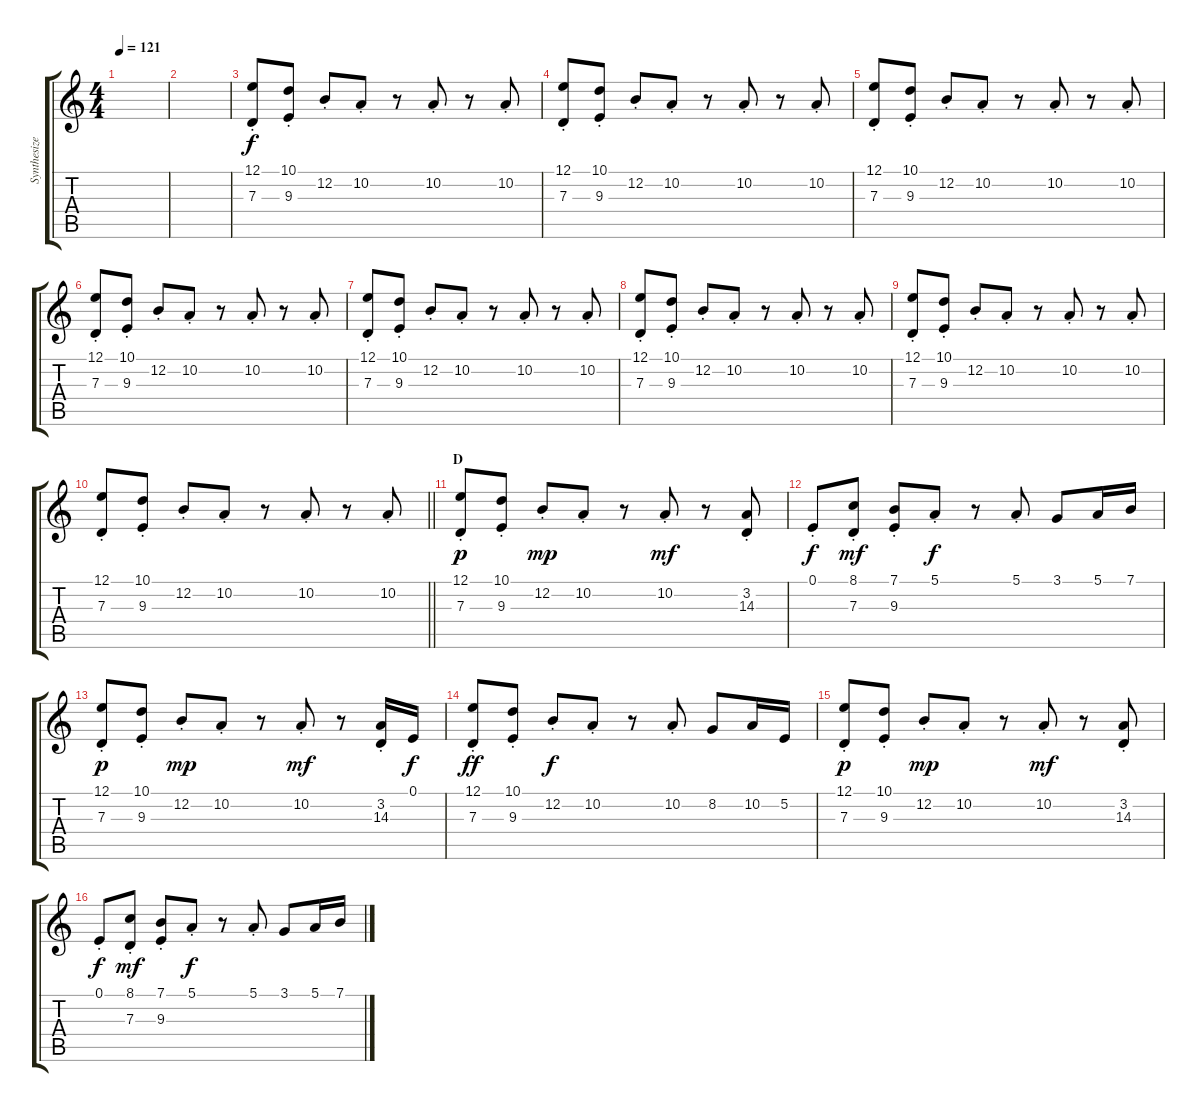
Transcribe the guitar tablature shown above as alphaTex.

\track ("Synthesizer" "Synthesize") {instrument lead1square}
\staff {score tabs}
\tuning (E4 B3 G3 D3 A2 E2) {hide}
\ts (4 4)
\tempo 121
\clef g2
\ks c
|
|
(12.1{st} 7.3{st}).8{volume 7} (10.1{st} 9.3{st}).8 12.2{st}.8 10.2{st}.8 r.8 10.2{st}.8 r.8 10.2{st}.8 |
(12.1{st} 7.3{st}).8 (10.1{st} 9.3{st}).8 12.2{st}.8 10.2{st}.8 r.8 10.2{st}.8 r.8 10.2{st}.8 |
(12.1{st} 7.3{st}).8 (10.1{st} 9.3{st}).8 12.2{st}.8 10.2{st}.8 r.8 10.2{st}.8 r.8 10.2{st}.8 |
(12.1{st} 7.3{st}).8 (10.1{st} 9.3{st}).8 12.2{st}.8 10.2{st}.8 r.8 10.2{st}.8 r.8 10.2{st}.8{volume 9} |
(12.1{st} 7.3{st}).8 (10.1{st} 9.3{st}).8 12.2{st}.8 10.2{st}.8 r.8 10.2{st}.8 r.8 10.2{st}.8 |
(12.1{st} 7.3{st}).8 (10.1{st} 9.3{st}).8 12.2{st}.8 10.2{st}.8 r.8 10.2{st}.8 r.8 10.2{st}.8 |
(12.1{st} 7.3{st}).8 (10.1{st} 9.3{st}).8 12.2{st}.8 10.2{st}.8 r.8 10.2{st}.8 r.8 10.2{st}.8 |
\barLineRight lightlight
(12.1{st} 7.3{st}).8 (10.1{st} 9.3{st}).8 12.2{st}.8 10.2{st}.8 r.8 10.2{st}.8 r.8 10.2{st}.8 |
\section ("" "D")
(12.1{st} 7.3{st}).8{dy p} (10.1{st} 9.3{st}).8 12.2{st}.8{dy mp} 10.2{st}.8 r.8 10.2{st}.8{dy mf} r.8 (3.2{st} 14.3{st}).8 |
0.1{st}.8{dy f} (8.1{st} 7.3{st}).8{dy mf} (7.1{st} 9.3{st}).8 5.1{st}.8{dy f} r.8 5.1{st}.8 3.1.8 5.1.16 7.1.16 |
(12.1{st} 7.3{st}).8{dy p} (10.1{st} 9.3{st}).8 12.2{st}.8{dy mp} 10.2{st}.8 r.8 10.2{st}.8{dy mf} r.8 (3.2{st} 14.3{st}).16 0.1.16{dy f} |
(12.1{st} 7.3{st}).8{dy ff} (10.1{st} 9.3{st}).8 12.2{st}.8{dy f} 10.2{st}.8 r.8 10.2{st}.8 8.2.8 10.2.16 5.2.16 |
(12.1{st} 7.3{st}).8{dy p} (10.1{st} 9.3{st}).8 12.2{st}.8{dy mp} 10.2{st}.8 r.8 10.2{st}.8{dy mf} r.8 (3.2{st} 14.3{st}).8 |
0.1{st}.8{dy f} (8.1{st} 7.3{st}).8{dy mf} (7.1{st} 9.3{st}).8 5.1{st}.8{dy f} r.8 5.1{st}.8 3.1.8 5.1.16 7.1.16
